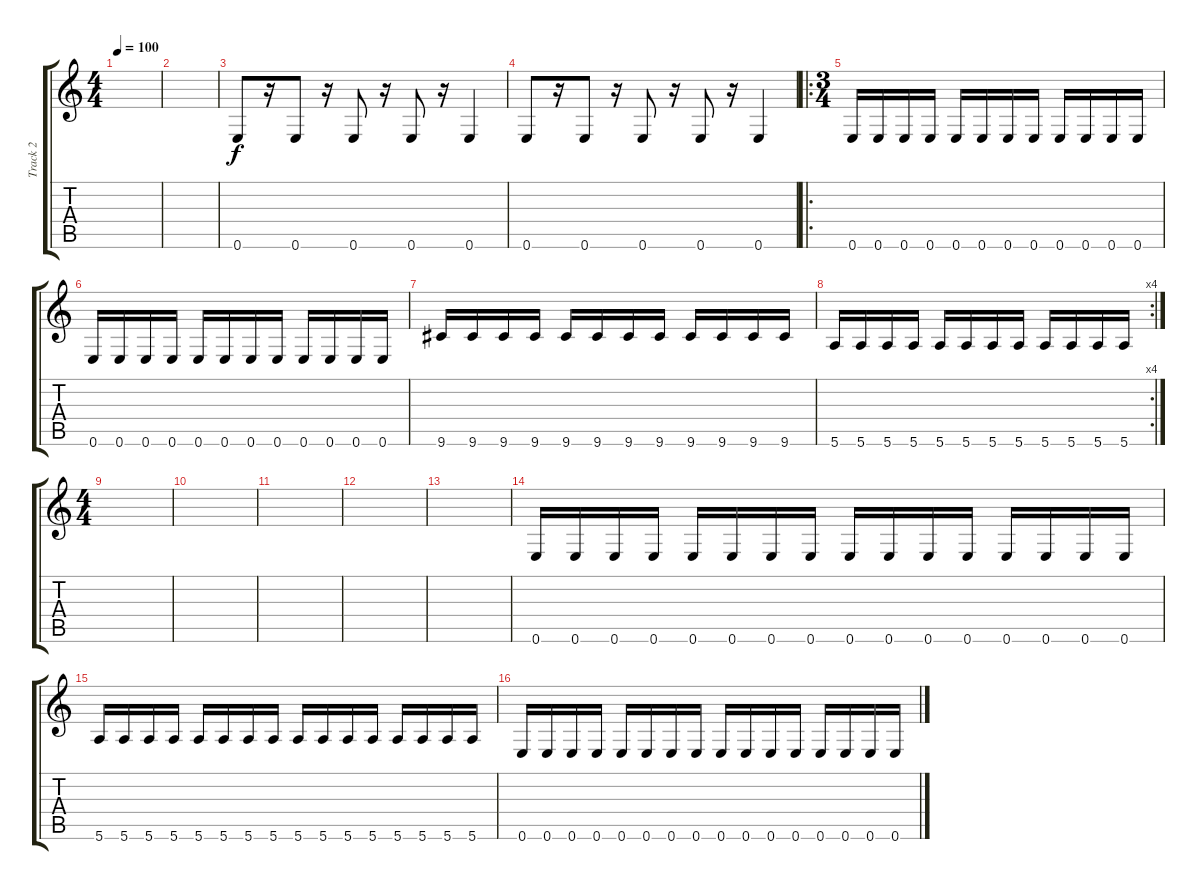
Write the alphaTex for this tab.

\track ("Track 2" "Track 2") {instrument electricbasspick}
\staff {score tabs}
\tuning (E4 B3 G3 D3 A2 E2) {hide}
\ts (4 4)
\tempo 100
\clef g2
\ks c
|
|
0.6.8 r.16 0.6.8 r.16 0.6.8 r.16 0.6.8 r.16 0.6.4 |
0.6.8 r.16 0.6.8 r.16 0.6.8 r.16 0.6.8 r.16 0.6.4 |
\ro
\ts (3 4)
0.6.16 0.6.16 0.6.16 0.6.16 0.6.16 0.6.16 0.6.16 0.6.16 0.6.16 0.6.16 0.6.16 0.6.16 |
0.6.16 0.6.16 0.6.16 0.6.16 0.6.16 0.6.16 0.6.16 0.6.16 0.6.16 0.6.16 0.6.16 0.6.16 |
9.6.16 9.6.16 9.6.16 9.6.16 9.6.16 9.6.16 9.6.16 9.6.16 9.6.16 9.6.16 9.6.16 9.6.16 |
\rc 4
5.6.16 5.6.16 5.6.16 5.6.16 5.6.16 5.6.16 5.6.16 5.6.16 5.6.16 5.6.16 5.6.16 5.6.16 |
\ts (4 4)
|
|
|
|
|
0.6.16 0.6.16 0.6.16 0.6.16 0.6.16 0.6.16 0.6.16 0.6.16 0.6.16 0.6.16 0.6.16 0.6.16 0.6.16 0.6.16 0.6.16 0.6.16 |
5.6.16 5.6.16 5.6.16 5.6.16 5.6.16 5.6.16 5.6.16 5.6.16 5.6.16 5.6.16 5.6.16 5.6.16 5.6.16 5.6.16 5.6.16 5.6.16 |
0.6.16 0.6.16 0.6.16 0.6.16 0.6.16 0.6.16 0.6.16 0.6.16 0.6.16 0.6.16 0.6.16 0.6.16 0.6.16 0.6.16 0.6.16 0.6.16
